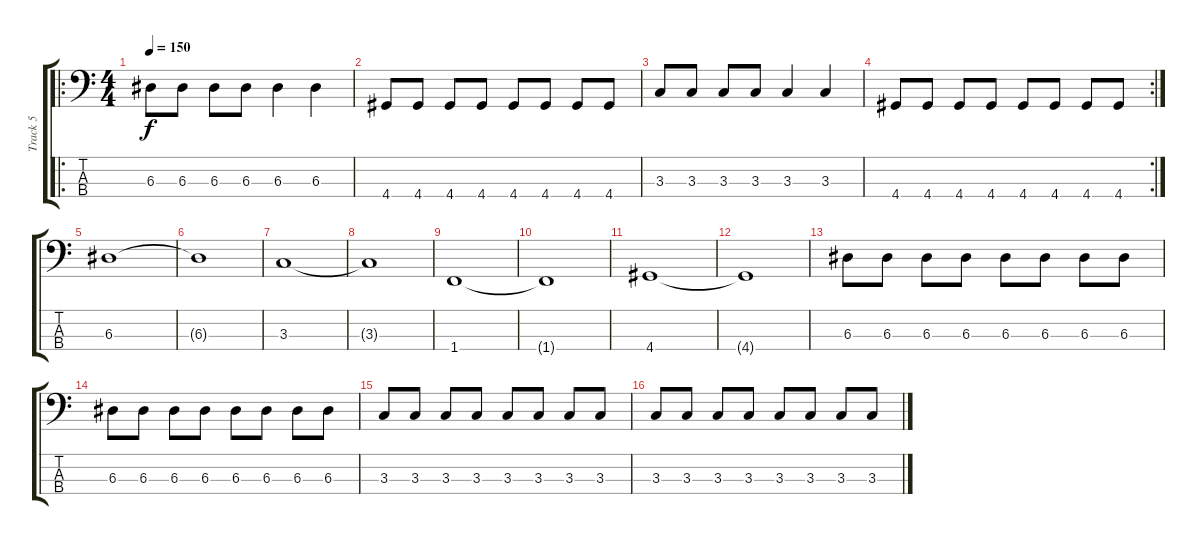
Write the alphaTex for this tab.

\track ("Track 5" "Track 5") {instrument electricbassfinger}
\staff {score tabs}
\tuning (G2 D2 A1 E1) {hide}
\ro
\ts (4 4)
\tempo 150
\clef f4
\ks c
6.3.8{dy f} 6.3.8 6.3.8 6.3.8 6.3.4 6.3.4 |
4.4.8 4.4.8 4.4.8 4.4.8 4.4.8 4.4.8 4.4.8 4.4.8 |
3.3.8 3.3.8 3.3.8 3.3.8 3.3.4 3.3.4 |
\rc 2
4.4.8 4.4.8 4.4.8 4.4.8 4.4.8 4.4.8 4.4.8 4.4.8 |
6.3.1 |
6.3{t}.1 |
3.3.1 |
3.3{t}.1 |
1.4.1 |
1.4{t}.1 |
4.4.1 |
4.4{t}.1 |
6.3.8 6.3.8 6.3.8 6.3.8 6.3.8 6.3.8 6.3.8 6.3.8 |
6.3.8 6.3.8 6.3.8 6.3.8 6.3.8 6.3.8 6.3.8 6.3.8 |
3.3.8 3.3.8 3.3.8 3.3.8 3.3.8 3.3.8 3.3.8 3.3.8 |
3.3.8 3.3.8 3.3.8 3.3.8 3.3.8 3.3.8 3.3.8 3.3.8
